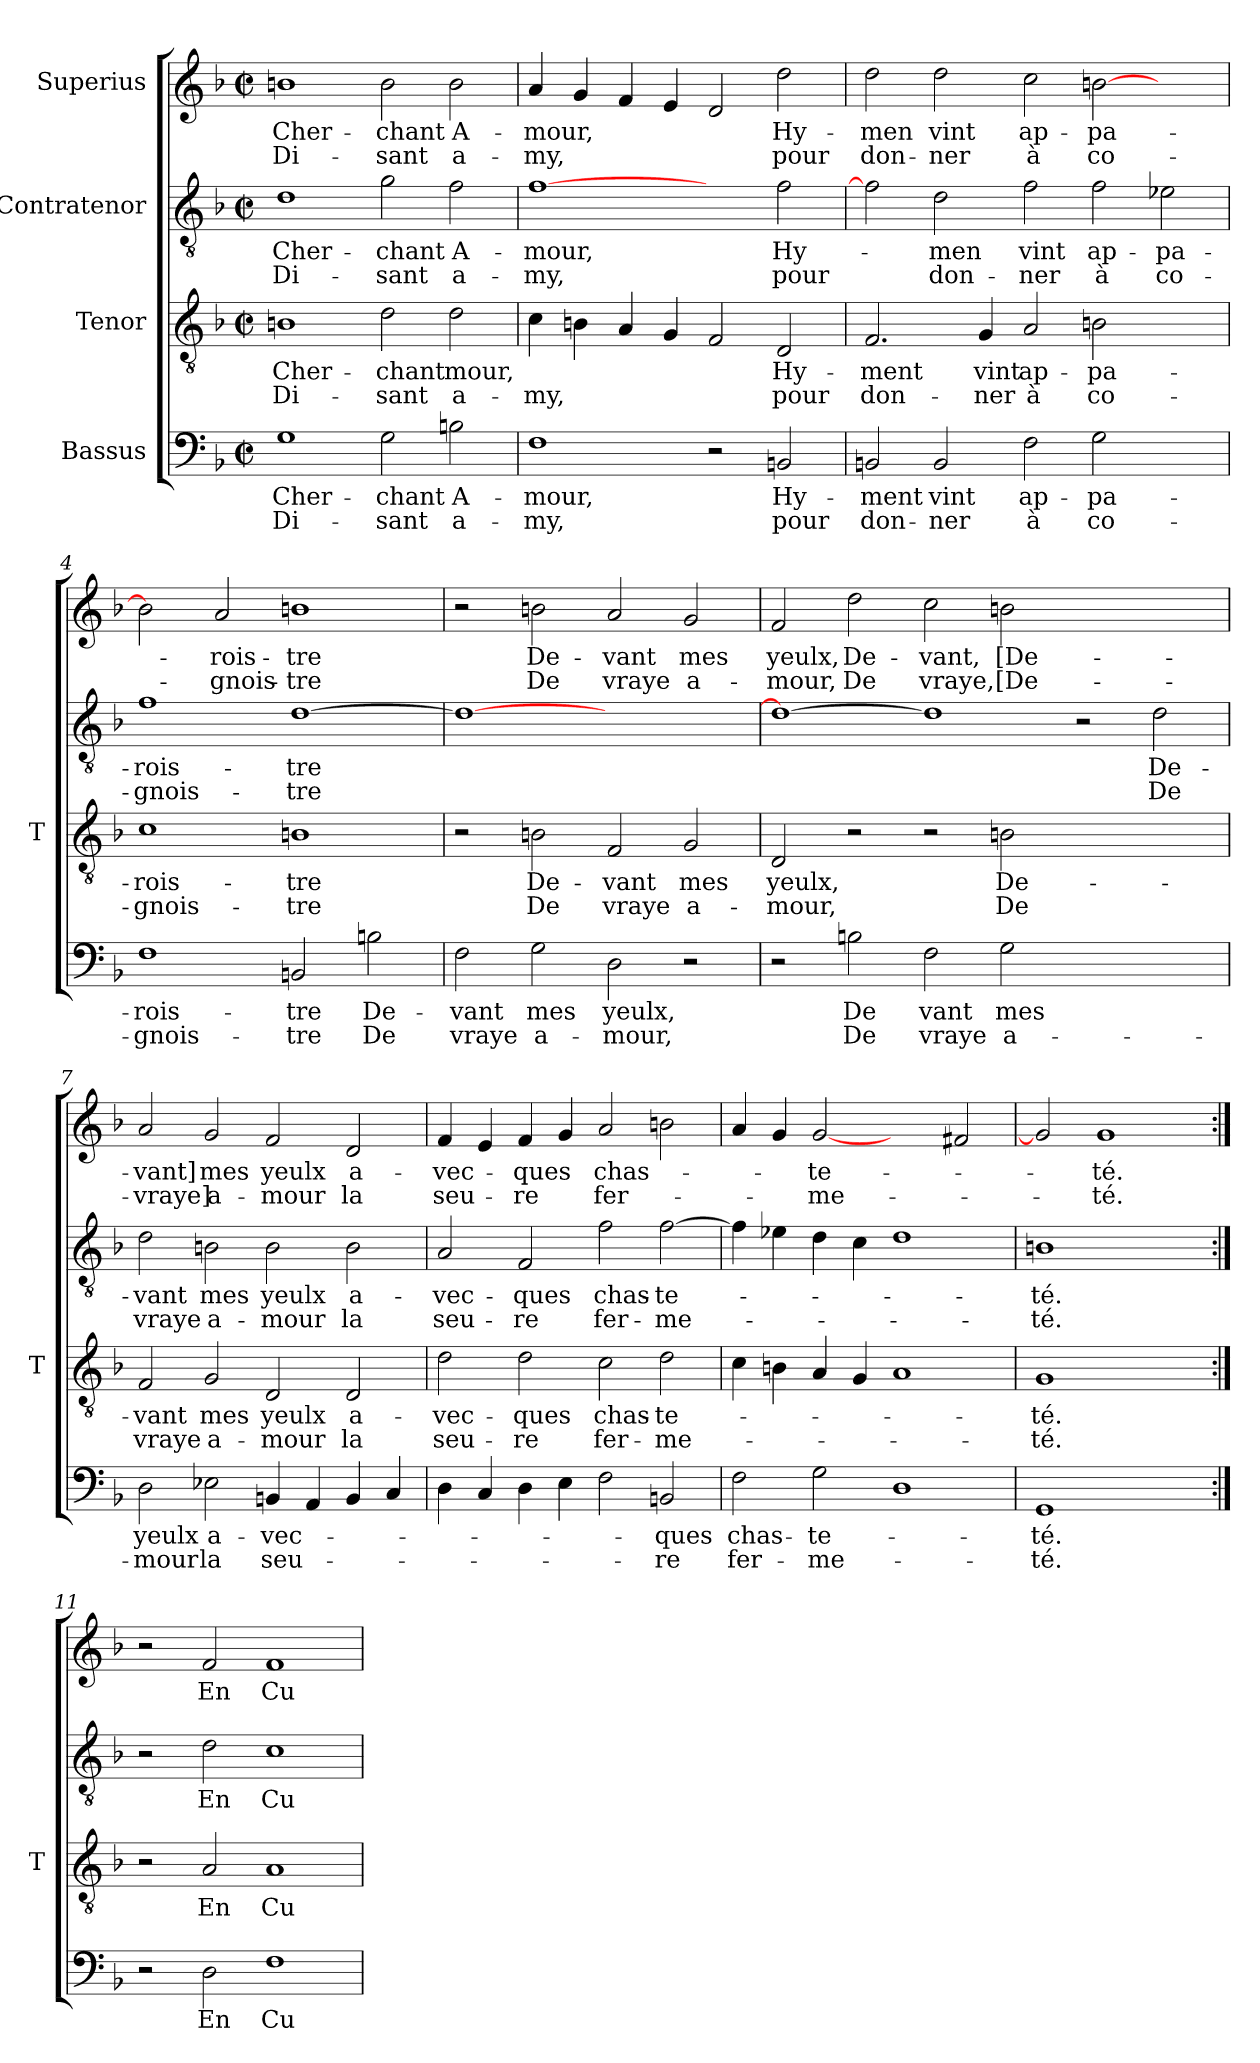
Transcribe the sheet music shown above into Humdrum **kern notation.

**kern	**text	**text	**kern	**text	**text	**kern	**text	**text	**kern	**text	**text
*part4	*part4	*part4	*part3	*part3	*part3	*part2	*part2	*part2	*part1	*part1	*part1
*staff4	*staff4	*staff4	*staff3	*staff3	*staff3	*staff2	*staff2	*staff2	*staff1	*staff1	*staff1
*I"Bassus	*	*	*I"Tenor	*	*	*I"Contratenor	*	*	*I"Superius	*	*
*	*	*	*I'T	*	*	*	*	*	*	*	*
*clefF4	*	*	*clefGv2	*	*	*clefGv2	*	*	*clefG2	*	*
*k[b-]	*	*	*k[b-]	*	*	*k[b-]	*	*	*k[b-]	*	*
*F:	*	*	*F:	*	*	*F:	*	*	*F:	*	*
*M2/2	*	*	*M2/2	*	*	*M2/2	*	*	*M2/2	*	*
*met(c|)	*	*	*met(c|)	*	*	*met(c|)	*	*	*met(c|)	*	*
=1	=1	=1	=1	=1	=1	=1	=1	=1	=1	=1	=1
1G	Cher-	Di-	1Bn	Cher-	Di-	1d	Cher-	Di-	1b	Cher-	Di-
2G	-chant	-sant	2d	-chant	-sant	2g	-chant	-sant	2b	-chant	-sant
2B	A-	a-	2d	-mour,	a-	2f	A-	a-	2b	A-	a-
=2	=2	=2	=2	=2	=2	=2	=2	=2	=2	=2	=2
1F	-mour,	-my,	4c	.	-my,	[1f	-mour,	-my,	4a	-mour,	-my,
.	.	.	4Bn	.	.	.	.	.	4g	.	.
.	.	.	4A	.	.	.	.	.	4f	.	.
.	.	.	4G	.	.	.	.	.	4e	.	.
2r	.	.	2F	.	.	2ryy	.	.	2d	.	.
2BB	Hy-	-pour	2D	Hy-	-pour	2f	Hy-	-pour	2dd	Hy-	-pour
=3	=3	=3	=3	=3	=3	=3	=3	=3	=3	=3	=3
2BB	-ment	don-	2.F	-ment	don-	2f]	.	.	2dd	-men	don-
2BB	-vint	-ner	.	.	.	2d	-men	don-	2dd	-vint	-ner
.	.	.	4G	-vint	-ner	.	.	.	.	.	.
2F	ap-	-à	2A	ap-	-à	2f	-vint	-ner	2cc	ap-	-à
2G	pa-	co-	2Bn	pa-	co-	2f	ap-	-à	[2b	pa-	co-
2ryy	.	.	2ryy	.	.	2e-X	pa-	co-	2ryy	.	.
=4	=4	=4	=4	=4	=4	=4	=4	=4	=4	=4	=4
1F	rois-	gnois-	1c	rois-	gnois-	1f	rois-	gnois-	2b]	.	.
.	.	.	.	.	.	.	.	.	2a	rois-	gnois-
2BB	-tre	-tre	1Bn	-tre	-tre	[1d	-tre	-tre	1b	-tre	-tre
2B	De-	-De	.	.	.	.	.	.	.	.	.
!!LO:LB:g=z
=5	=5	=5	=5	=5	=5	=5	=5	=5	=5	=5	=5
2F	-vant	-vraye	2r	.	.	1d_	.	.	2r	.	.
2G	-mes	a-	2Bn	De-	-De	.	.	.	2b	De-	-De
2D	-yeulx,	-mour,	2F	-vant	-vraye	1ryy	.	.	2a	-vant	-vraye
2r	.	.	2G	-mes	a-	.	.	.	2g	-mes	a-
=6	=6	=6	=6	=6	=6	=6	=6	=6	=6	=6	=6
2r	.	.	2D	-yeulx,	-mour,	1d_	.	.	2f	-yeulx,	-mour,
2B	-De	-De	2r	.	.	.	.	.	2dd	De-	-De
2F	-vant	-vraye	2r	.	.	1d]	.	.	2cc	-vant,	-vraye,
2G	-mes	a-	2Bn	De-	-De	.	.	.	2b	[De-	[De-
1ryy	.	.	1ryy	.	.	2r	.	.	1ryy	.	.
.	.	.	.	.	.	2d	De-	-De	.	.	.
=7	=7	=7	=7	=7	=7	=7	=7	=7	=7	=7	=7
2D	-yeulx	-mour	2F	-vant	-vraye	2d	-vant	-vraye	2a	-vant]	-vraye]
2E-X	a-	-la	2G	-mes	a-	2B	-mes	a-	2g	-mes	a-
4BB	vec-	seu-	2D	-yeulx	-mour	2B	-yeulx	-mour	2f	-yeulx	-mour
4AA	.	.	.	.	.	.	.	.	.	.	.
4BB	.	.	2D	a-	-la	2B	a-	-la	2d	a-	-la
4C	.	.	.	.	.	.	.	.	.	.	.
=8	=8	=8	=8	=8	=8	=8	=8	=8	=8	=8	=8
4D	.	.	2d	vec-	seu-	2A	vec-	seu-	4f	vec-	seu-
4C	.	.	.	.	.	.	.	.	4e	.	.
4D	.	.	2d	-ques	-re	2F	-ques	-re	4f	-ques	-re
4E	.	.	.	.	.	.	.	.	4g	.	.
2F	.	.	2c	chas-	fer-	2f	chas-	fer-	2a	chas-	fer-
2BB	-ques	-re	2d	te-	me-	[2f	te-	me-	2b	.	.
!!LO:LB:g=z
=9	=9	=9	=9	=9	=9	=9	=9	=9	=9	=9	=9
2F	chas-	fer-	4c	.	.	4f]	.	.	4a	.	.
.	.	.	4Bn	.	.	4e-X	.	.	4g	.	.
2G	te-	me-	4A	.	.	4d	.	.	[2g	te-	me-
.	.	.	4G	.	.	4c	.	.	.	.	.
1D	.	.	1A	.	.	1d	.	.	2ryy	.	.
.	.	.	.	.	.	.	.	.	2f#X	.	.
=10	=10	=10	=10	=10	=10	=10	=10	=10	=10	=10	=10
1GG	-té.	-té.	1G	-té.	-té.	1B	-té.	-té.	2g]	.	.
.	.	.	.	.	.	.	.	.	1g	-té.	-té.
2ryy	.	.	2ryy	.	.	2ryy	.	.	.	.	.
=11:|!	=11:|!	=11:|!	=11:|!	=11:|!	=11:|!	=11:|!	=11:|!	=11:|!	=11:|!	=11:|!	=11:|!
2r	.	.	2r	.	.	2r	.	.	2r	.	.
2D	-En	.	2A	-En	.	2d	-En	.	2f	-En	.
1F	Cu-	.	1A	Cu-	.	1c	Cu-	.	1f	Cu-	.
=	=	=	=	=	=	=	=	=	=	=	=
*-	*-	*-	*-	*-	*-	*-	*-	*-	*-	*-	*-
